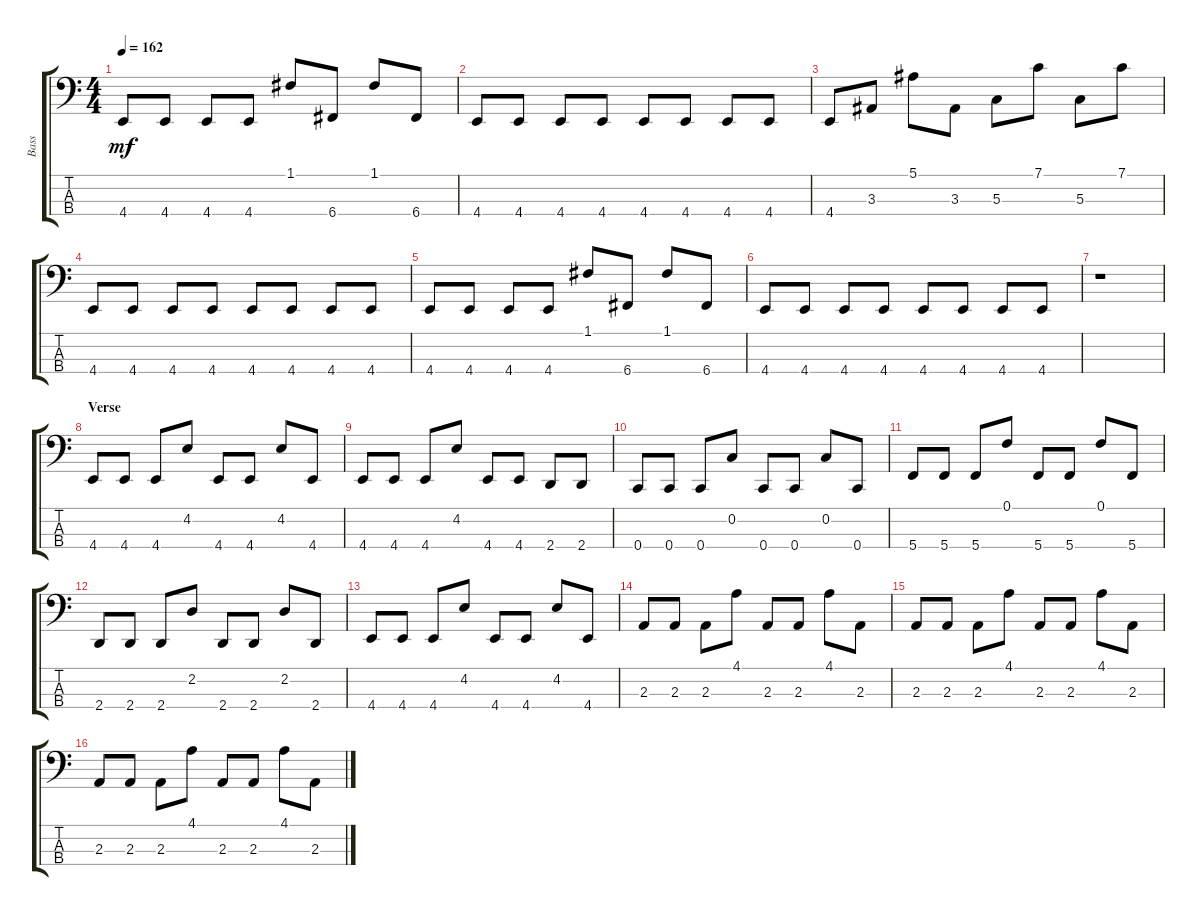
\track ("Bass" "Bass") {instrument electricbassfinger}
\staff {score tabs}
\tuning (F2 C2 G1 C1) {hide}
\ts (4 4)
\tempo 162
\clef f4
\ks aminor
4.4.8{dy mf} 4.4.8 4.4.8 4.4.8 1.1.8 6.4.8 1.1.8 6.4.8 |
4.4.8 4.4.8 4.4.8 4.4.8 4.4.8 4.4.8 4.4.8 4.4.8 |
4.4.8 3.3.8 5.1.8 3.3.8 5.3.8 7.1.8 5.3.8 7.1.8 |
4.4.8 4.4.8 4.4.8 4.4.8 4.4.8 4.4.8 4.4.8 4.4.8 |
4.4.8 4.4.8 4.4.8 4.4.8 1.1.8 6.4.8 1.1.8 6.4.8 |
4.4.8 4.4.8 4.4.8 4.4.8 4.4.8 4.4.8 4.4.8 4.4.8 |
r.1 |
\section ("" "Verse")
4.4.8 4.4.8 4.4.8 4.2.8 4.4.8 4.4.8 4.2.8 4.4.8 |
4.4.8 4.4.8 4.4.8 4.2.8 4.4.8 4.4.8 2.4.8 2.4.8 |
0.4.8 0.4.8 0.4.8 0.2.8 0.4.8 0.4.8 0.2.8 0.4.8 |
5.4.8 5.4.8 5.4.8 0.1.8 5.4.8 5.4.8 0.1.8 5.4.8 |
2.4.8 2.4.8 2.4.8 2.2.8 2.4.8 2.4.8 2.2.8 2.4.8 |
4.4.8 4.4.8 4.4.8 4.2.8 4.4.8 4.4.8 4.2.8 4.4.8 |
2.3.8 2.3.8 2.3.8 4.1.8 2.3.8 2.3.8 4.1.8 2.3.8 |
2.3.8 2.3.8 2.3.8 4.1.8 2.3.8 2.3.8 4.1.8 2.3.8 |
2.3.8 2.3.8 2.3.8 4.1.8 2.3.8 2.3.8 4.1.8 2.3.8
